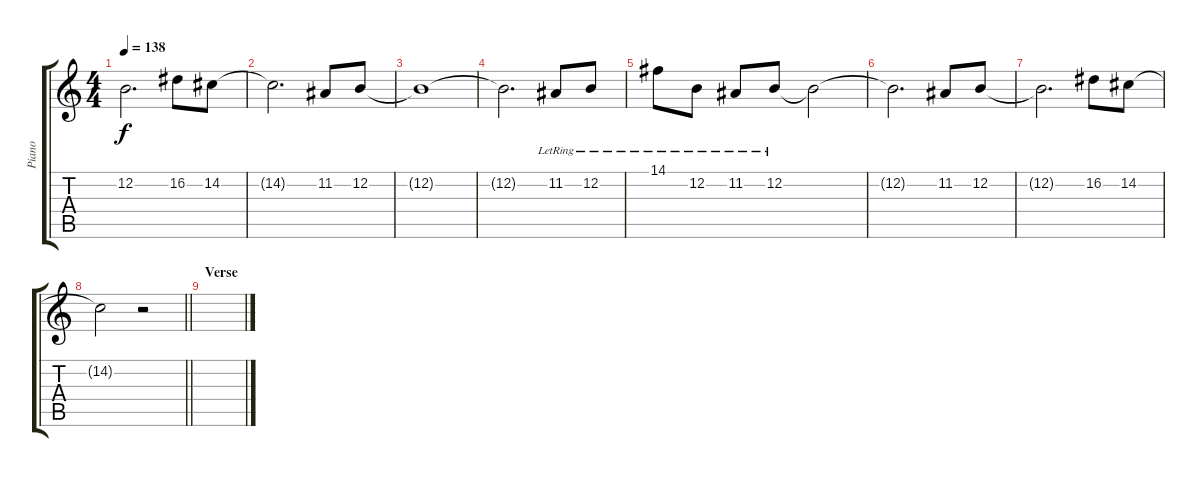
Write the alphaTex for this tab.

\track ("Piano" "Piano") {instrument electricgrandpiano}
\staff {score tabs}
\tuning (E4 B3 G3 D3 A2 E2) {hide}
\ts (4 4)
\tempo 138
\clef g2
\ks c
12.2{t}.2{d dy f} 16.2.8 14.2.8 |
14.2{t}.2{d} 11.2.8 12.2.8 |
12.2{t}.1 |
12.2{t}.2{d} 11.2{lr}.8 12.2{lr}.8 |
14.1{lr}.8 12.2{lr}.8 11.2{lr}.8 12.2{lr}.8 12.2{t}.2 |
12.2{t}.2{d} 11.2.8 12.2.8 |
12.2{t}.2{d} 16.2.8 14.2.8 |
\barLineRight lightlight
14.2{t}.2 r.2 |
\section ("" "Verse")
